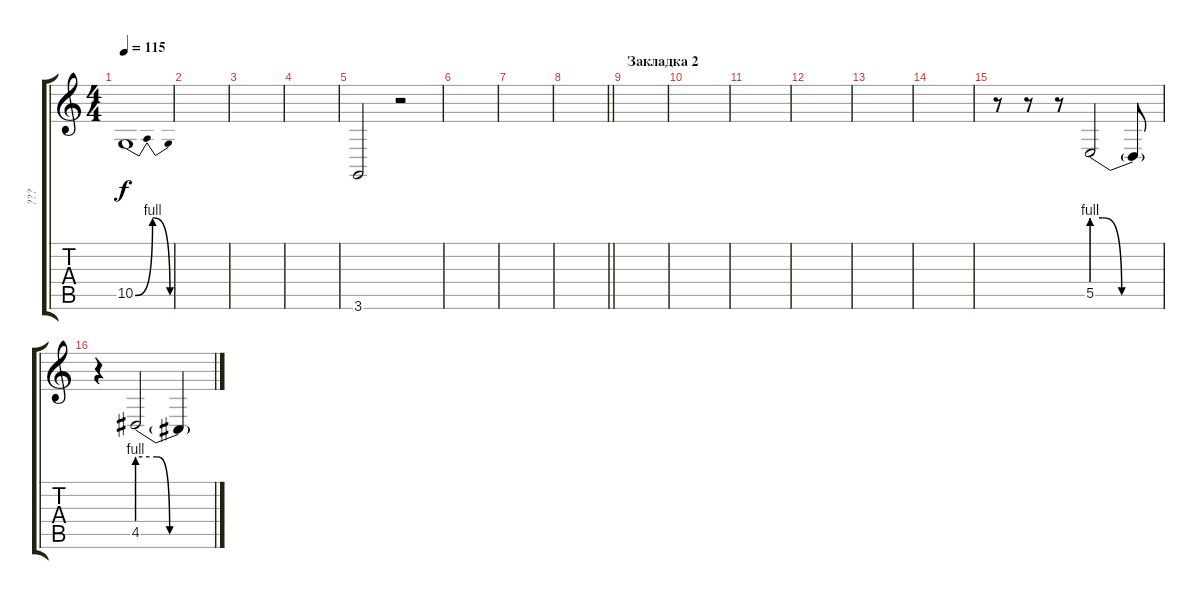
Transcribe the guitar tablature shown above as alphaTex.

\track ("???" "???") {instrument fiddle}
\staff {score tabs}
\tuning (E4 B3 G3 D3 A2 E2) {hide}
\ts (4 4)
\tempo 115
\clef g2
\ks c
10.5{be (bendrelease 0 0 15 4 45 4 60 0)}.1{dy f} |
|
|
|
3.6.2 r.2 |
|
|
\barLineRight lightlight
|
\section ("" "Закладка 2")
|
|
|
|
|
|
r.8 r.8 r.8 5.5{be (custom 0 4 9 4 25 0 35 0 60 0)}.2 5.5{t}.8 |
r.4 4.5{be (custom 0 4 15 4 25 0 60 0)}.2 4.5{t}.4
